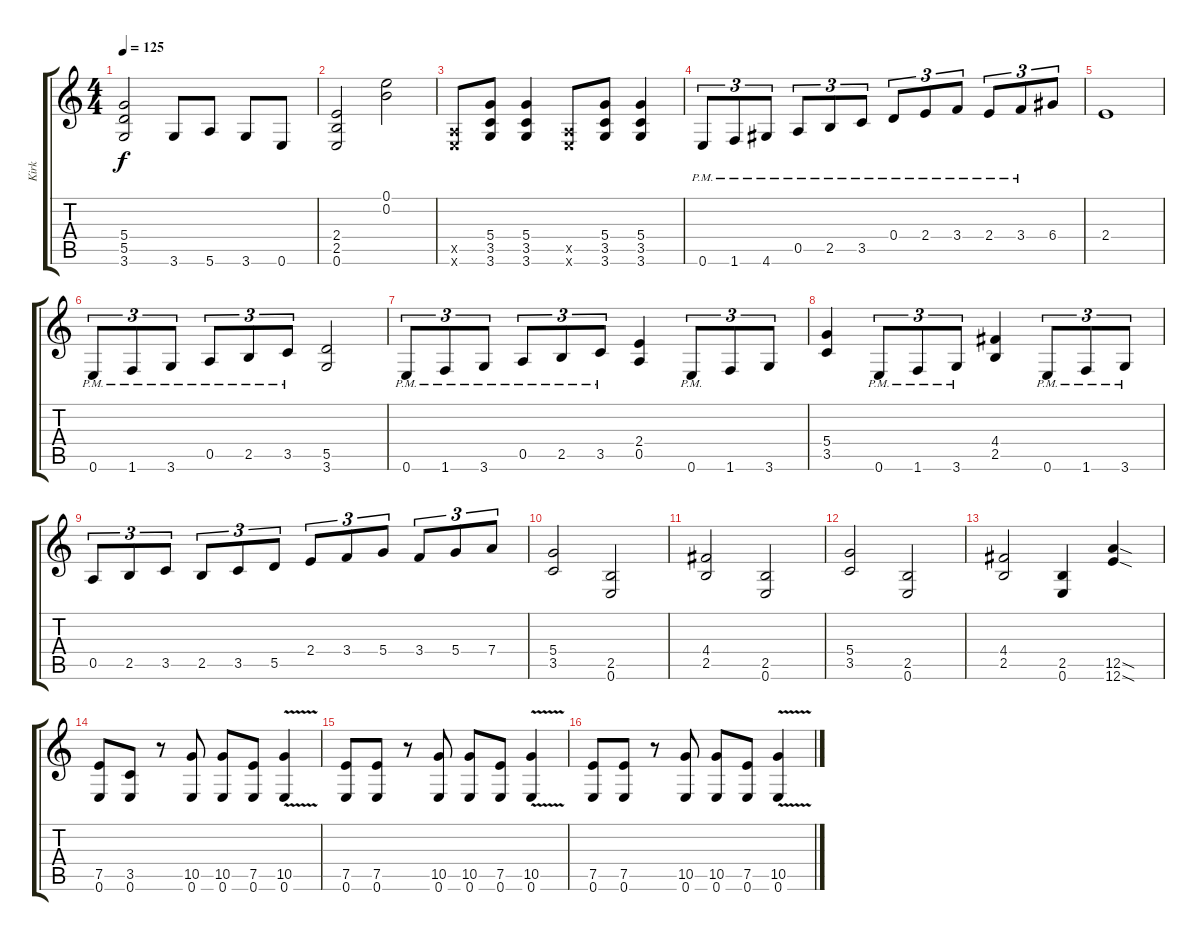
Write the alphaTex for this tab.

\track ("Kirk" "Kirk") {instrument distortionguitar}
\staff {score tabs}
\tuning (E4 B3 G3 D3 A2 E2) {hide}
\ts (4 4)
\tempo 125
\clef g2
\ks c
(5.4 5.5 3.6).2{dy f} 3.6.8 5.6.8 3.6.8 0.6.8 |
(2.4 2.5 0.6).2 (0.1 0.2).2 |
(0.5{x} 0.6{x}).8 (5.4 3.5 3.6).8 (5.4 3.5 3.6).4 (0.5{x} 0.6{x}).8 (5.4 3.5 3.6).8 (5.4 3.5 3.6).4 |
0.6{pm}.8{tu (3 2)} 1.6{pm}.8{tu (3 2)} 4.6{pm}.8{tu (3 2)} 0.5{pm}.8{tu (3 2)} 2.5{pm}.8{tu (3 2)} 3.5{pm}.8{tu (3 2)} 0.4{pm}.8{tu (3 2)} 2.4{pm}.8{tu (3 2)} 3.4{pm}.8{tu (3 2)} 2.4{pm}.8{tu (3 2)} 3.4{pm}.8{tu (3 2)} 6.4.8{tu (3 2)} |
2.4.1 |
0.6{pm}.8{tu (3 2)} 1.6{pm}.8{tu (3 2)} 3.6{pm}.8{tu (3 2)} 0.5{pm}.8{tu (3 2)} 2.5{pm}.8{tu (3 2)} 3.5{pm}.8{tu (3 2)} (5.5 3.6).2 |
0.6{pm}.8{tu (3 2)} 1.6{pm}.8{tu (3 2)} 3.6{pm}.8{tu (3 2)} 0.5{pm}.8{tu (3 2)} 2.5{pm}.8{tu (3 2)} 3.5{pm}.8{tu (3 2)} (2.4 0.5).4 0.6{pm}.8{tu (3 2)} 1.6.8{tu (3 2)} 3.6.8{tu (3 2)} |
(5.4 3.5).4 0.6{pm}.8{tu (3 2)} 1.6{pm}.8{tu (3 2)} 3.6{pm}.8{tu (3 2)} (4.4 2.5).4 0.6{pm}.8{tu (3 2)} 1.6{pm}.8{tu (3 2)} 3.6{pm}.8{tu (3 2)} |
0.5.8{tu (3 2)} 2.5.8{tu (3 2)} 3.5.8{tu (3 2)} 2.5.8{tu (3 2)} 3.5.8{tu (3 2)} 5.5.8{tu (3 2)} 2.4.8{tu (3 2)} 3.4.8{tu (3 2)} 5.4.8{tu (3 2)} 3.4.8{tu (3 2)} 5.4.8{tu (3 2)} 7.4.8{tu (3 2)} |
(5.4 3.5).2 (2.5 0.6).2 |
(4.4 2.5).2 (2.5 0.6).2 |
(5.4 3.5).2 (2.5 0.6).2 |
(4.4 2.5).2 (2.5 0.6).4 (12.5{sod} 12.6{sod}).4 |
(7.5 0.6).8 (3.5 0.6).8 r.8 (10.5 0.6).8 (10.5 0.6).8 (7.5 0.6).8 (10.5{v} 0.6).4 |
(7.5 0.6).8 (7.5 0.6).8 r.8 (10.5 0.6).8 (10.5 0.6).8 (7.5 0.6).8 (10.5{v} 0.6).4 |
(7.5 0.6).8 (7.5 0.6).8 r.8 (10.5 0.6).8 (10.5 0.6).8 (7.5 0.6).8 (10.5{v} 0.6).4
